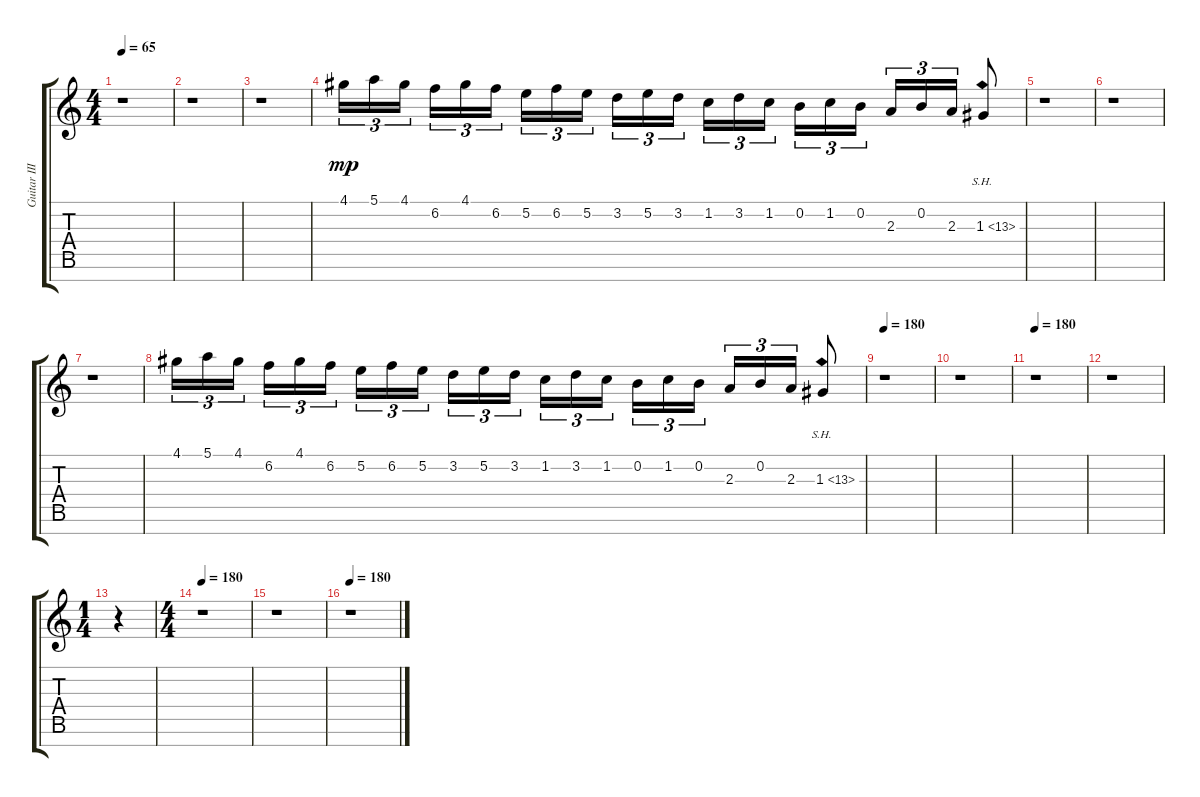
\track ("Guitar III" "Guitar III") {instrument distortionguitar}
\staff {score tabs}
\tuning (E4 B3 G3 D3 A2 E2 B1) {hide}
\ts (4 4)
\tempo 65
\clef g2
\ks c
r.1{dy mp} |
r.1 |
r.1 |
4.1.16{tu (3 2)} 5.1.16{tu (3 2)} 4.1.16{tu (3 2)} 6.2.16{tu (3 2)} 4.1.16{tu (3 2)} 6.2.16{tu (3 2)} 5.2.16{tu (3 2)} 6.2.16{tu (3 2)} 5.2.16{tu (3 2)} 3.2.16{tu (3 2)} 5.2.16{tu (3 2)} 3.2.16{tu (3 2)} 1.2.16{tu (3 2)} 3.2.16{tu (3 2)} 1.2.16{tu (3 2)} 0.2.16{tu (3 2)} 1.2.16{tu (3 2)} 0.2.16{tu (3 2)} 2.3.16{tu (3 2)} 0.2.16{tu (3 2)} 2.3.16{tu (3 2)} 1.3{sh 12}.8 |
r.1 |
r.1 |
r.1 |
4.1.16{tu (3 2)} 5.1.16{tu (3 2)} 4.1.16{tu (3 2)} 6.2.16{tu (3 2)} 4.1.16{tu (3 2)} 6.2.16{tu (3 2)} 5.2.16{tu (3 2)} 6.2.16{tu (3 2)} 5.2.16{tu (3 2)} 3.2.16{tu (3 2)} 5.2.16{tu (3 2)} 3.2.16{tu (3 2)} 1.2.16{tu (3 2)} 3.2.16{tu (3 2)} 1.2.16{tu (3 2)} 0.2.16{tu (3 2)} 1.2.16{tu (3 2)} 0.2.16{tu (3 2)} 2.3.16{tu (3 2)} 0.2.16{tu (3 2)} 2.3.16{tu (3 2)} 1.3{sh 12}.8 |
\tempo 180
r.1 |
r.1 |
\tempo 180
r.1 |
r.1 |
\ts (1 4)
r.4 |
\ts (4 4)
\tempo 180
r.1 |
r.1 |
\tempo 180
r.1
